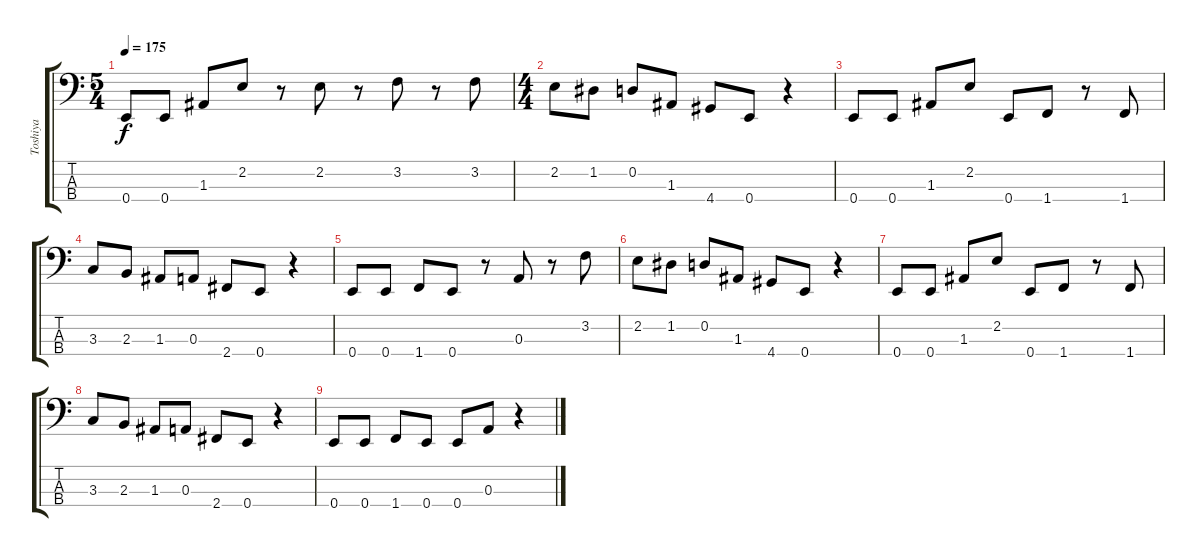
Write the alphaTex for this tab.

\track ("Toshiya" "Toshiya") {instrument electricbasspick}
\staff {score tabs}
\tuning (G2 D2 A1 E1) {hide}
\ts (5 4)
\tempo 175
\clef f4
\ks c
0.4.8{dy f} 0.4.8 1.3.8 2.2.8 r.8 2.2.8 r.8 3.2.8 r.8 3.2.8 |
\ts (4 4)
2.2.8 1.2.8 0.2.8 1.3.8 4.4.8 0.4.8 r.4 |
0.4.8 0.4.8 1.3.8 2.2.8 0.4.8 1.4.8 r.8 1.4.8 |
3.3.8 2.3.8 1.3.8 0.3.8 2.4.8 0.4.8 r.4 |
0.4.8 0.4.8 1.4.8 0.4.8 r.8 0.3.8 r.8 3.2.8 |
2.2.8 1.2.8 0.2.8 1.3.8 4.4.8 0.4.8 r.4 |
0.4.8 0.4.8 1.3.8 2.2.8 0.4.8 1.4.8 r.8 1.4.8 |
3.3.8 2.3.8 1.3.8 0.3.8 2.4.8 0.4.8 r.4 |
0.4.8 0.4.8 1.4.8 0.4.8 0.4.8 0.3.8 r.4
